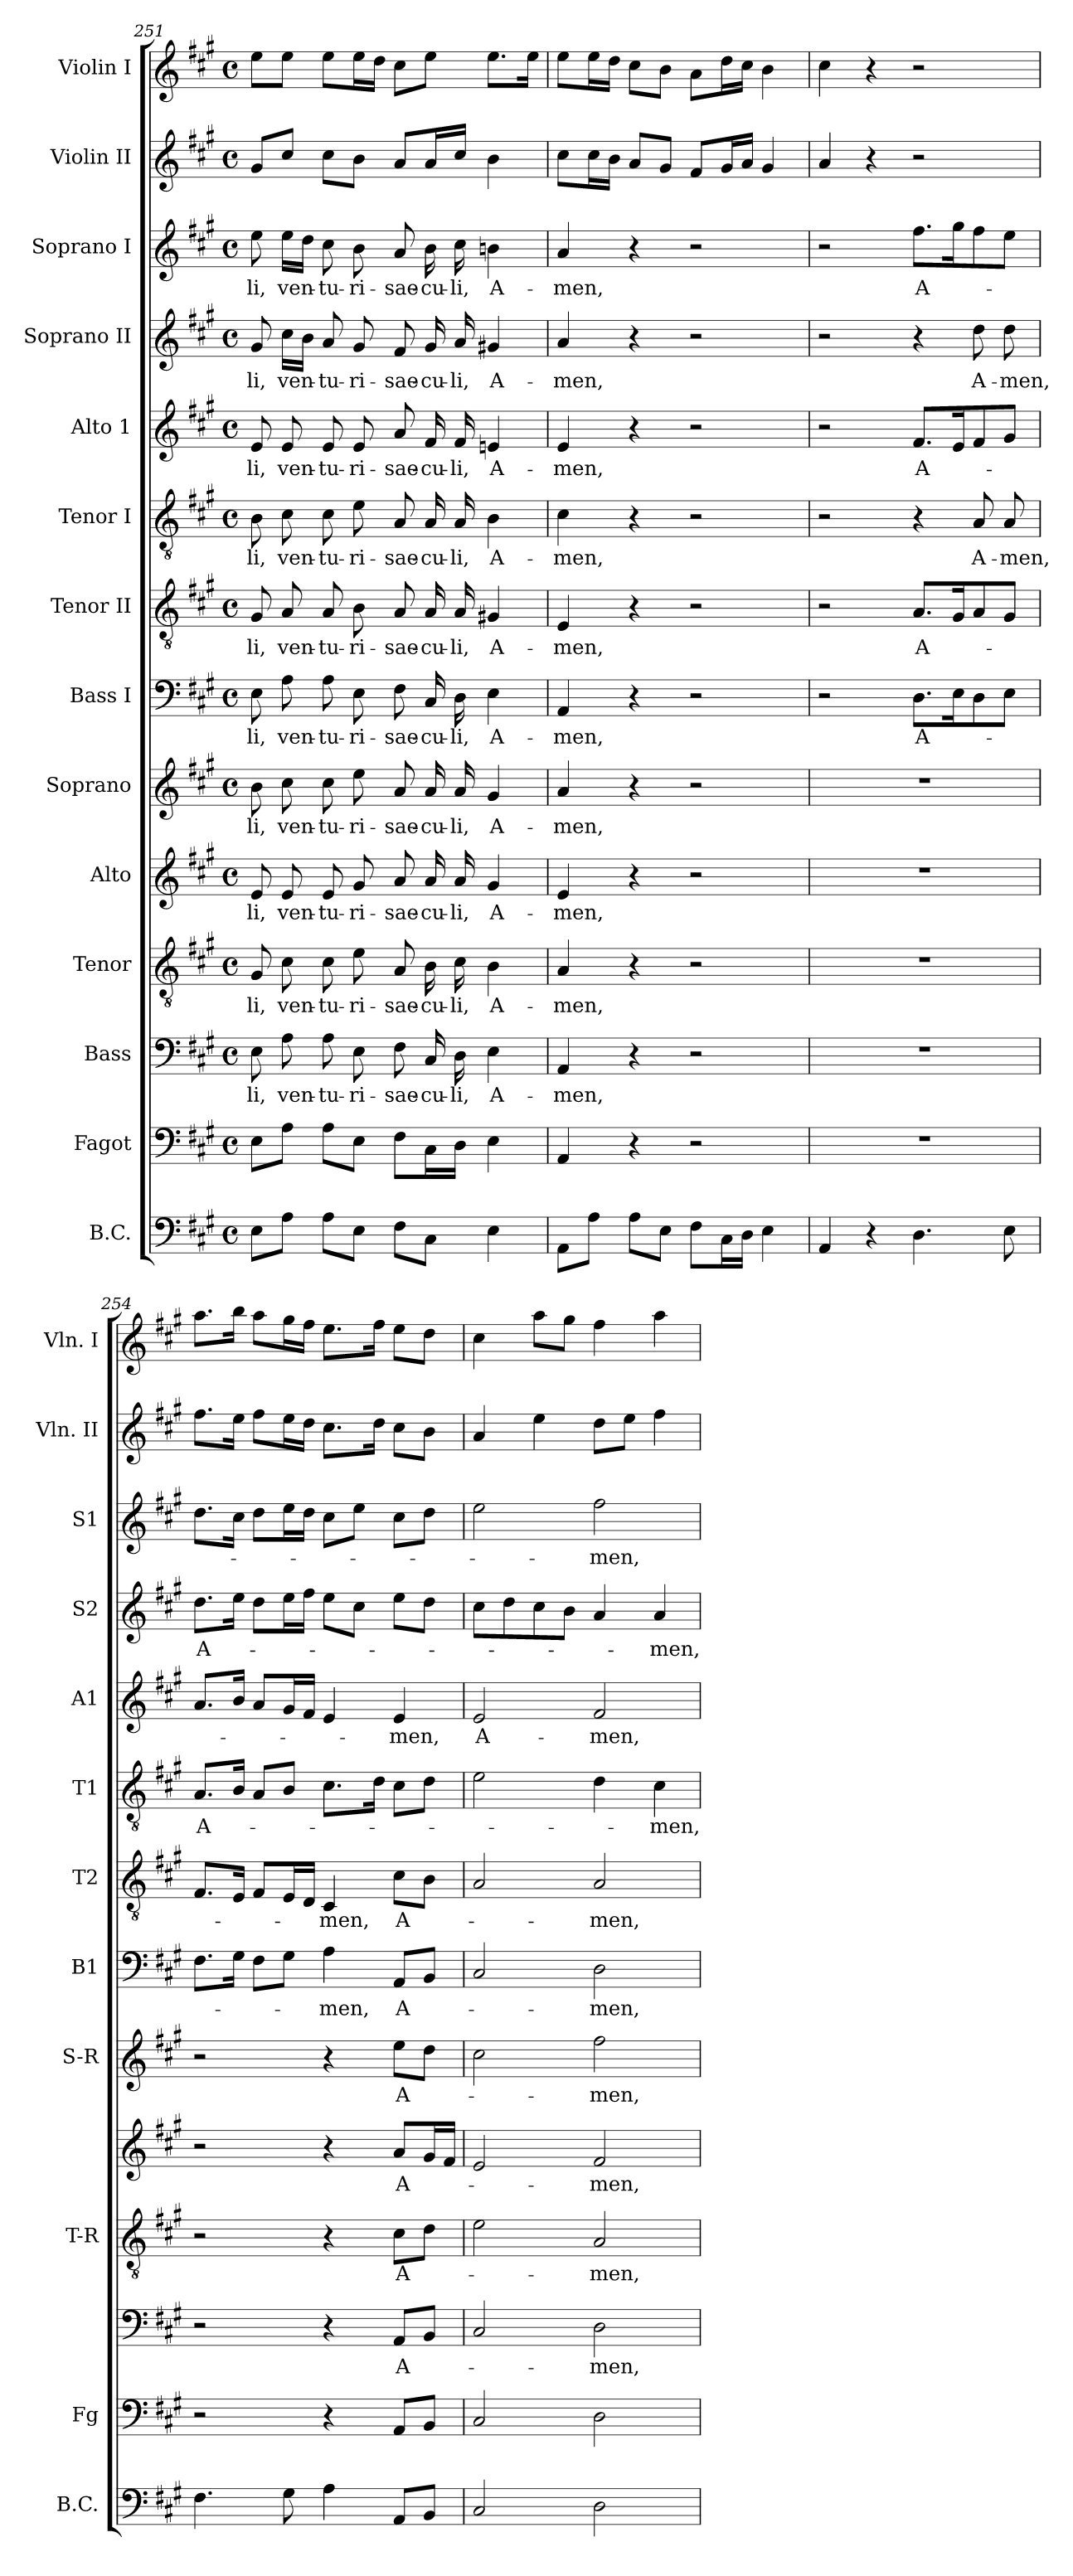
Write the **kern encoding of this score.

**kern	**kern	**kern	**text	**kern	**text	**kern	**text	**kern	**text	**kern	**text	**kern	**text	**kern	**text	**kern	**text	**kern	**text	**kern	**text	**kern	**kern
*part14	*part13	*part12	*part12	*part11	*part11	*part10	*part10	*part9	*part9	*part8	*part8	*part7	*part7	*part6	*part6	*part5	*part5	*part4	*part4	*part3	*part3	*part2	*part1
*staff14	*staff13	*staff12	*staff12	*staff11	*staff11	*staff10	*staff10	*staff9	*staff9	*staff8	*staff8	*staff7	*staff7	*staff6	*staff6	*staff5	*staff5	*staff4	*staff4	*staff3	*staff3	*staff2	*staff1
*I"B.C.	*I"Fagot	*I"Bass	*	*I"Tenor	*	*I"Alto	*	*I"Soprano	*	*I"Bass I	*	*I"Tenor II	*	*I"Tenor I	*	*I"Alto 1	*	*I"Soprano II	*	*I"Soprano I	*	*I"Violin II	*I"Violin I
*I'B.C.	*I'Fg	*	*	*I'T-R	*	*	*	*I'S-R	*	*I'B1	*	*I'T2	*	*I'T1	*	*I'A1	*	*I'S2	*	*I'S1	*	*I'Vln. II	*I'Vln. I
!!LO:PB:g=z
*clefF4	*clefF4	*clefF4	*	*clefGv2	*	*clefG2	*	*clefG2	*	*clefF4	*	*clefGv2	*	*clefGv2	*	*clefG2	*	*clefG2	*	*clefG2	*	*clefG2	*clefG2
*k[f#c#g#]	*k[f#c#g#]	*k[f#c#g#]	*	*k[f#c#g#]	*	*k[f#c#g#]	*	*k[f#c#g#]	*	*k[f#c#g#]	*	*k[f#c#g#]	*	*k[f#c#g#]	*	*k[f#c#g#]	*	*k[f#c#g#]	*	*k[f#c#g#]	*	*k[f#c#g#]	*k[f#c#g#]
*A:	*A:	*A:	*	*A:	*	*A:	*	*A:	*	*A:	*	*A:	*	*A:	*	*A:	*	*A:	*	*A:	*	*A:	*A:
*M4/4	*M4/4	*M4/4	*	*M4/4	*	*M4/4	*	*M4/4	*	*M4/4	*	*M4/4	*	*M4/4	*	*M4/4	*	*M4/4	*	*M4/4	*	*M4/4	*M4/4
*met(c)	*met(c)	*met(c)	*	*met(c)	*	*met(c)	*	*met(c)	*	*met(c)	*	*met(c)	*	*met(c)	*	*met(c)	*	*met(c)	*	*met(c)	*	*met(c)	*met(c)
=251	=251	=251	=251	=251	=251	=251	=251	=251	=251	=251	=251	=251	=251	=251	=251	=251	=251	=251	=251	=251	=251	=251	=251
!	!	!	!LO:LY:b	!	!LO:LY:b	!	!LO:LY:b	!	!LO:LY:b	!	!LO:LY:b	!	!LO:LY:b	!	!LO:LY:b	!	!LO:LY:b	!	!LO:LY:b	!	!LO:LY:b	!	!
8E\L	8E\L	8E\	-li,	8G#/	-li,	8e/	-li,	8b\	-li,	8E\	-li,	8G#/	-li,	8B\	-li,	8e/	-li,	8g#/	-li,	8ee\	-li,	8g#/L	8ee\L
!	!	!	!LO:LY:b	!	!LO:LY:b	!	!LO:LY:b	!	!LO:LY:b	!	!LO:LY:b	!	!LO:LY:b	!	!LO:LY:b	!	!LO:LY:b	!	!LO:LY:b	!	!LO:LY:b	!	!
8A\J	8A\J	8A\	ven-	8c#\	ven-	8e/	ven-	8cc#\	ven-	8A\	ven-	8A/	ven-	8c#\	ven-	8e/	ven-	16cc#\LL	ven-	16ee\LL	ven-	8cc#/J	8ee\J
.	.	.	.	.	.	.	.	.	.	.	.	.	.	.	.	.	.	16b\JJ	.	16dd\JJ	.	.	.
!	!	!	!LO:LY:b	!	!LO:LY:b	!	!LO:LY:b	!	!LO:LY:b	!	!LO:LY:b	!	!LO:LY:b	!	!LO:LY:b	!	!LO:LY:b	!	!LO:LY:b	!	!LO:LY:b	!	!
8A\L	8A\L	8A\	-tu-	8c#\	-tu-	8e/	-tu-	8cc#\	-tu-	8A\	-tu-	8A/	-tu-	8c#\	-tu-	8e/	-tu-	8a/	-tu-	8cc#\	-tu-	8cc#\L	8ee\L
!	!	!	!LO:LY:b	!	!LO:LY:b	!	!LO:LY:b	!	!LO:LY:b	!	!LO:LY:b	!	!LO:LY:b	!	!LO:LY:b	!	!LO:LY:b	!	!LO:LY:b	!	!LO:LY:b	!	!
8E\J	8E\J	8E\	-ri-	8e\	-ri-	8g#/	-ri-	8ee\	-ri-	8E\	-ri-	8B\	-ri-	8e\	-ri-	8e/	-ri-	8g#/	-ri-	8b\	-ri-	8b\J	16ee\L
.	.	.	.	.	.	.	.	.	.	.	.	.	.	.	.	.	.	.	.	.	.	.	16dd\JJ
!	!	!	!LO:LY:b	!	!LO:LY:b	!	!LO:LY:b	!	!LO:LY:b	!	!LO:LY:b	!	!LO:LY:b	!	!LO:LY:b	!	!LO:LY:b	!	!LO:LY:b	!	!LO:LY:b	!	!
8F#\L	8F#\L	8F#\	-sae-	8A/	-sae-	8a/	-sae-	8a/	-sae-	8F#\	-sae-	8A/	-sae-	8A/	-sae-	8a/	-sae-	8f#/	-sae-	8a/	-sae-	8a/L	8cc#\L
!	!	!	!LO:LY:b	!	!LO:LY:b	!	!LO:LY:b	!	!LO:LY:b	!	!LO:LY:b	!	!LO:LY:b	!	!LO:LY:b	!	!LO:LY:b	!	!LO:LY:b	!	!LO:LY:b	!	!
8C#\J	16C#\L	16C#/	-cu-	16B\	-cu-	16a/	-cu-	16a/	-cu-	16C#/	-cu-	16A/	-cu-	16A/	-cu-	16f#/	-cu-	16g#/	-cu-	16b\	-cu-	16a/L	8ee\J
!	!	!	!LO:LY:b	!	!LO:LY:b	!	!LO:LY:b	!	!LO:LY:b	!	!LO:LY:b	!	!LO:LY:b	!	!LO:LY:b	!	!LO:LY:b	!	!LO:LY:b	!	!LO:LY:b	!	!
.	16D\JJ	16D\	-li,	16c#\	-li,	16a/	-li,	16a/	-li,	16D\	-li,	16A/	-li,	16A/	-li,	16f#/	-li,	16a/	-li,	16cc#\	-li,	16cc#/JJ	.
!	!	!	!LO:LY:b	!	!LO:LY:b	!	!LO:LY:b	!	!LO:LY:b	!	!LO:LY:b	!	!LO:LY:b	!	!LO:LY:b	!	!LO:LY:b	!	!LO:LY:b	!	!LO:LY:b	!	!
4E\	4E\	4E\	A-	4B\	A-	4g#/	A-	4g#/	A-	4E\	A-	4G#X/	A-	4B\	A-	4en/	A-	4g#X/	A-	4bn\	A-	4b\	8.ee\L
.	.	.	.	.	.	.	.	.	.	.	.	.	.	.	.	.	.	.	.	.	.	.	16ee\Jk
=252	=252	=252	=252	=252	=252	=252	=252	=252	=252	=252	=252	=252	=252	=252	=252	=252	=252	=252	=252	=252	=252	=252	=252
!	!	!	!LO:LY:b	!	!LO:LY:b	!	!LO:LY:b	!	!LO:LY:b	!	!LO:LY:b	!	!LO:LY:b	!	!LO:LY:b	!	!LO:LY:b	!	!LO:LY:b	!	!LO:LY:b	!	!
8AA\L	4AA/	4AA/	-men,	4A/	-men,	4e/	-men,	4a/	-men,	4AA/	-men,	4E/	-men,	4c#\	-men,	4e/	-men,	4a/	-men,	4a/	-men,	8cc#\L	8ee\L
8A\J	.	.	.	.	.	.	.	.	.	.	.	.	.	.	.	.	.	.	.	.	.	16cc#\L	16ee\L
.	.	.	.	.	.	.	.	.	.	.	.	.	.	.	.	.	.	.	.	.	.	16b\JJ	16dd\JJ
8A\L	4r	4r	.	4r	.	4r	.	4r	.	4r	.	4r	.	4r	.	4r	.	4r	.	4r	.	8a/L	8cc#\L
8E\J	.	.	.	.	.	.	.	.	.	.	.	.	.	.	.	.	.	.	.	.	.	8g#/J	8b\J
8F#\L	2r	2r	.	2r	.	2r	.	2r	.	2r	.	2r	.	2r	.	2r	.	2r	.	2r	.	8f#/L	8a\L
16C#\L	.	.	.	.	.	.	.	.	.	.	.	.	.	.	.	.	.	.	.	.	.	16g#/L	16dd\L
16D\JJ	.	.	.	.	.	.	.	.	.	.	.	.	.	.	.	.	.	.	.	.	.	16a/JJ	16cc#\JJ
4E\	.	.	.	.	.	.	.	.	.	.	.	.	.	.	.	.	.	.	.	.	.	4g#/	4b\
=253	=253	=253	=253	=253	=253	=253	=253	=253	=253	=253	=253	=253	=253	=253	=253	=253	=253	=253	=253	=253	=253	=253	=253
4AA/	1r	1r	.	1r	.	1r	.	1r	.	2r	.	2r	.	2r	.	2r	.	2r	.	2r	.	4a/	4cc#\
4r	.	.	.	.	.	.	.	.	.	.	.	.	.	.	.	.	.	.	.	.	.	4r	4r
!	!	!	!	!	!	!	!	!	!	!	!LO:LY:b	!	!LO:LY:b	!	!	!	!LO:LY:b	!	!	!	!LO:LY:b	!	!
4.D\	.	.	.	.	.	.	.	.	.	8.D\L	A-	8.A/L	A-	4r	.	8.f#/L	A-	4r	.	8.ff#\L	A-	2r	2r
.	.	.	.	.	.	.	.	.	.	16E\k	.	16G#/k	.	.	.	16e/k	.	.	.	16gg#\k	.	.	.
!	!	!	!	!	!	!	!	!	!	!	!	!	!	!	!LO:LY:b	!	!	!	!LO:LY:b	!	!	!	!
.	.	.	.	.	.	.	.	.	.	8D\	.	8A/	.	8A/	A-	8f#/	.	8dd\	A-	8ff#\	.	.	.
!	!	!	!	!	!	!	!	!	!	!	!	!	!	!	!LO:LY:b	!	!	!	!LO:LY:b	!	!	!	!
8E\	.	.	.	.	.	.	.	.	.	8E\J	.	8G#/J	.	8A/	-men,	8g#/J	.	8dd\	-men,	8ee\J	.	.	.
!!LO:PB:g=z
=254	=254	=254	=254	=254	=254	=254	=254	=254	=254	=254	=254	=254	=254	=254	=254	=254	=254	=254	=254	=254	=254	=254	=254
!	!	!	!	!	!	!	!	!	!	!	!	!	!	!	!LO:LY:b	!	!	!	!LO:LY:b	!	!	!	!
4.F#\	2r	2r	.	2r	.	2r	.	2r	.	8.F#\L	.	8.F#/L	.	8.A/L	A-	8.a/L	.	8.dd\L	A-	8.dd\L	.	8.ff#\L	8.aa\L
.	.	.	.	.	.	.	.	.	.	16G#\Jk	.	16E/Jk	.	16B/Jk	.	16b/Jk	.	16ee\Jk	.	16cc#\Jk	.	16ee\Jk	16bb\Jk
.	.	.	.	.	.	.	.	.	.	8F#\L	.	8F#/L	.	8A/L	.	8a/L	.	8dd\L	.	8dd\L	.	8ff#\L	8aa\L
8G#\	.	.	.	.	.	.	.	.	.	8G#\J	.	16E/L	.	8B/J	.	16g#/L	.	16ee\L	.	16ee\L	.	16ee\L	16gg#\L
.	.	.	.	.	.	.	.	.	.	.	.	16D/JJ	.	.	.	16f#/JJ	.	16ff#\JJ	.	16dd\JJ	.	16dd\JJ	16ff#\JJ
!	!	!	!	!	!	!	!	!	!	!	!LO:LY:b	!	!LO:LY:b	!	!	!	!	!	!	!	!	!	!
4A\	4r	4r	.	4r	.	4r	.	4r	.	4A\	-men,	4C#/	-men,	8.c#\L	.	4e/	.	8ee\L	.	8cc#\L	.	8.cc#\L	8.ee\L
.	.	.	.	.	.	.	.	.	.	.	.	.	.	.	.	.	.	8cc#\J	.	8ee\J	.	.	.
.	.	.	.	.	.	.	.	.	.	.	.	.	.	16d\Jk	.	.	.	.	.	.	.	16dd\Jk	16ff#\Jk
!	!	!	!LO:LY:b	!	!LO:LY:b	!	!LO:LY:b	!	!LO:LY:b	!	!LO:LY:b	!	!LO:LY:b	!	!	!	!LO:LY:b	!	!	!	!	!	!
8AA/L	8AA/L	8AA/L	A-	8c#\L	A-	8a/L	A-	8ee\L	A-	8AA/L	A-	8c#\L	A-	8c#\L	.	4e/	-men,	8ee\L	.	8cc#\L	.	8cc#\L	8ee\L
8BB/J	8BB/J	8BB/J	.	8d\J	.	16g#/L	.	8dd\J	.	8BB/J	.	8B\J	.	8d\J	.	.	.	8dd\J	.	8dd\J	.	8b\J	8dd\J
.	.	.	.	.	.	16f#/JJ	.	.	.	.	.	.	.	.	.	.	.	.	.	.	.	.	.
=255	=255	=255	=255	=255	=255	=255	=255	=255	=255	=255	=255	=255	=255	=255	=255	=255	=255	=255	=255	=255	=255	=255	=255
!	!	!	!	!	!	!	!	!	!	!	!	!	!	!	!	!	!LO:LY:b	!	!	!	!	!	!
2C#/	2C#/	2C#/	.	2e\	.	2e/	.	2cc#\	.	2C#/	.	2A/	.	2e\	.	2e/	A-	8cc#\L	.	2ee\	.	4a/	4cc#\
.	.	.	.	.	.	.	.	.	.	.	.	.	.	.	.	.	.	8dd\	.	.	.	.	.
.	.	.	.	.	.	.	.	.	.	.	.	.	.	.	.	.	.	8cc#\	.	.	.	4ee\	8aa\L
.	.	.	.	.	.	.	.	.	.	.	.	.	.	.	.	.	.	8b\J	.	.	.	.	8gg#\J
!	!	!	!LO:LY:b	!	!LO:LY:b	!	!LO:LY:b	!	!LO:LY:b	!	!LO:LY:b	!	!LO:LY:b	!	!	!	!LO:LY:b	!	!	!	!LO:LY:b	!	!
2D\	2D\	2D\	-men,	2A/	-men,	2f#/	-men,	2ff#\	-men,	2D\	-men,	2A/	-men,	4d\	.	2f#/	-men,	4a/	.	2ff#\	-men,	8dd\L	4ff#\
.	.	.	.	.	.	.	.	.	.	.	.	.	.	.	.	.	.	.	.	.	.	8ee\J	.
!	!	!	!	!	!	!	!	!	!	!	!	!	!	!	!LO:LY:b	!	!	!	!LO:LY:b	!	!	!	!
.	.	.	.	.	.	.	.	.	.	.	.	.	.	4c#\	-men,	.	.	4a/	-men,	.	.	4ff#\	4aa\
=	=	=	=	=	=	=	=	=	=	=	=	=	=	=	=	=	=	=	=	=	=	=	=
*-	*-	*-	*-	*-	*-	*-	*-	*-	*-	*-	*-	*-	*-	*-	*-	*-	*-	*-	*-	*-	*-	*-	*-
